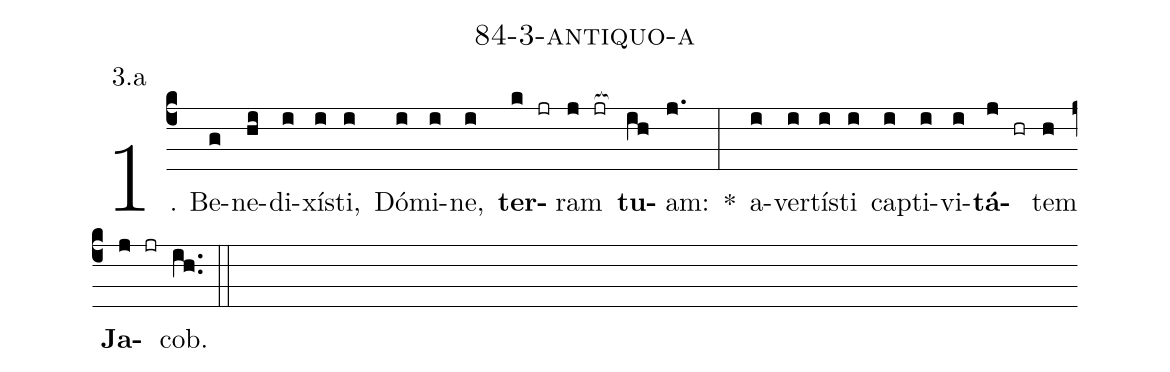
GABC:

name: 84-3-antiquo-a;
annotation: 3.a;
%%
(c4)1. Be(g)ne(hi)di(i)xís(i)ti,(i) Dó(i)mi(i)ne,(i) <b>ter</b>(k jr)ram(j jr[ocb:1{]) <b>tu</b>(ih[ocb:0}])am:(j.) *(:) a(i)ver(i)tís(i)ti(i) cap(i)ti(i)vi(i)<b>tá</b>(j hr)tem(h) <b>Ja</b>(j jr)cob.(ih..) (::)
